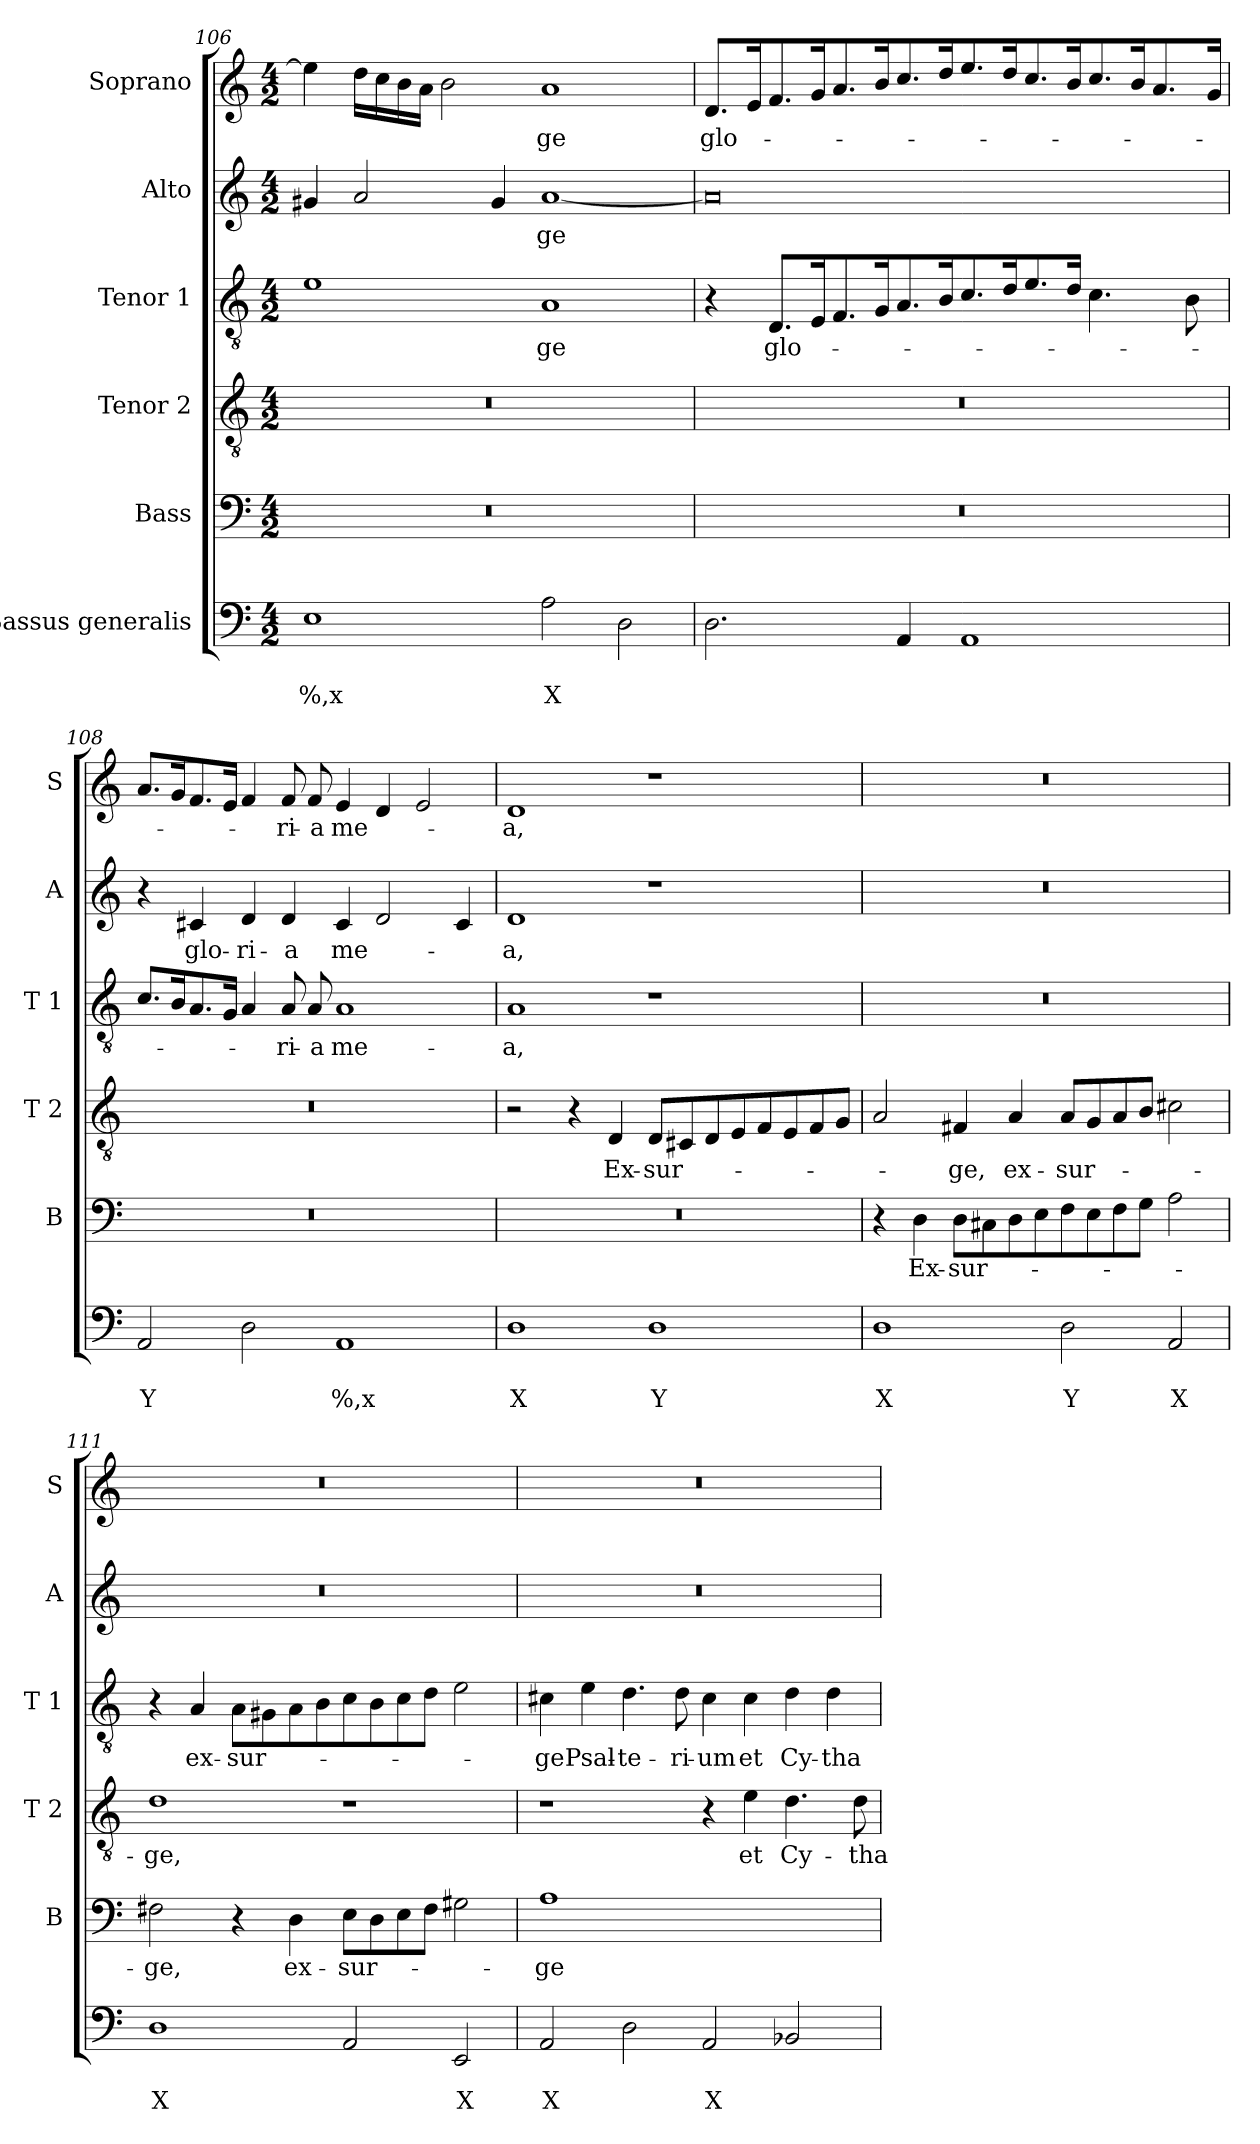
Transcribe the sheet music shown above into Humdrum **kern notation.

**kern	**text	**text	**kern	**text	**kern	**text	**kern	**text	**kern	**text	**kern	**text
*part6	*part6	*part6	*part5	*part5	*part4	*part4	*part3	*part3	*part2	*part2	*part1	*part1
*staff6	*staff6	*staff6	*staff5	*staff5	*staff4	*staff4	*staff3	*staff3	*staff2	*staff2	*staff1	*staff1
*I"Bassus generalis	*	*	*I"Bass	*	*I"Tenor 2	*	*I"Tenor 1	*	*I"Alto	*	*I"Soprano	*
*	*	*	*I'B	*	*I'T 2	*	*I'T 1	*	*I'A	*	*I'S	*
*clefF4	*	*	*clefF4	*	*clefGv2	*	*clefGv2	*	*clefG2	*	*clefG2	*
*k[]	*	*	*k[]	*	*k[]	*	*k[]	*	*k[]	*	*k[]	*
*C:	*	*	*C:	*	*C:	*	*C:	*	*C:	*	*C:	*
*M4/2	*	*	*M4/2	*	*M4/2	*	*M4/2	*	*M4/2	*	*M4/2	*
=106	=106	=106	=106	=106	=106	=106	=106	=106	=106	=106	=106	=106
*^	*	*	*	*	*	*	*	*	*	*	*	*
!	!	!	!LO:LY:b	!	!	!	!	!	!	!	!	!	!
1E	4ryy	.	%,x	0r	.	0r	.	1e	.	4g#X/	.	4ee\]	.
!	!	!	!LO:LY:b	!	!	!	!	!	!	!	!	!	!
.	4ryy	.	^,4	.	.	.	.	.	.	2a/	.	16dd\LL	.
.	.	.	.	.	.	.	.	.	.	.	.	16cc\	.
.	.	.	.	.	.	.	.	.	.	.	.	16b\	.
.	.	.	.	.	.	.	.	.	.	.	.	16a\JJ	.
!	!	!	!LO:LY:b	!	!	!	!	!	!	!	!	!	!
.	4ryy	.	%	.	.	.	.	.	.	.	.	2b\	.
!	!	!	!LO:LY:b	!	!	!	!	!	!	!	!	!	!
.	4ryy	.	x	.	.	.	.	.	.	4g#/	.	.	.
!	!	!	!LO:LY:b	!	!	!	!	!	!LO:LY:b	!	!LO:LY:b	!	!LO:LY:b
2A\	1ryy	.	X	.	.	.	.	1A	-ge	[1a	-ge	1a	-ge
2D\	.	.	.	.	.	.	.	.	.	.	.	.	.
*v	*v	*	*	*	*	*	*	*	*	*	*	*	*
!!LO:PB:g=z
=107	=107	=107	=107	=107	=107	=107	=107	=107	=107	=107	=107	=107
!	!	!	!	!	!	!	!	!	!	!	!	!LO:LY:b
2.D\	.	.	0r	.	0r	.	4r	.	0a]	.	8.d/L	glo-
.	.	.	.	.	.	.	.	.	.	.	16e/k	.
!	!	!	!	!	!	!	!	!LO:LY:b	!	!	!	!
.	.	.	.	.	.	.	8.D/L	glo-	.	.	8.f/	.
.	.	.	.	.	.	.	16E/k	.	.	.	16g/k	.
.	.	.	.	.	.	.	8.F/	.	.	.	8.a/	.
.	.	.	.	.	.	.	16G/k	.	.	.	16b/k	.
4AA/	.	.	.	.	.	.	8.A/	.	.	.	8.cc/	.
.	.	.	.	.	.	.	16B/k	.	.	.	16dd/k	.
1AA	.	.	.	.	.	.	8.c/	.	.	.	8.ee/	.
.	.	.	.	.	.	.	16d/k	.	.	.	16dd/k	.
.	.	.	.	.	.	.	8.e/	.	.	.	8.cc/	.
.	.	.	.	.	.	.	16d/Jk	.	.	.	16b/k	.
.	.	.	.	.	.	.	4.c\	.	.	.	8.cc/	.
.	.	.	.	.	.	.	.	.	.	.	16b/k	.
.	.	.	.	.	.	.	.	.	.	.	8.a/	.
.	.	.	.	.	.	.	8B\	.	.	.	.	.
.	.	.	.	.	.	.	.	.	.	.	16g/Jk	.
=108	=108	=108	=108	=108	=108	=108	=108	=108	=108	=108	=108	=108
*^	*	*	*	*	*	*	*	*	*	*	*	*
!	!	!	!LO:LY:b	!	!	!	!	!	!	!	!	!	!
2AA/	4ryy	.	Y	0r	.	0r	.	8.c/L	.	4r	.	8.a/L	.
.	.	.	.	.	.	.	.	16B/k	.	.	.	16g/k	.
!	!	!	!LO:LY:b	!	!	!	!	!	!	!	!LO:LY:b	!	!
.	4ryy	.	X	.	.	.	.	8.A/	.	4c#X/	glo-	8.f/	.
.	.	.	.	.	.	.	.	16G/Jk	.	.	.	16e/Jk	.
!	!	!	!	!	!	!	!	!	!	!	!LO:LY:b	!	!
2D\	2ryy	.	.	.	.	.	.	4A/	.	4d/	-ri-	4f/	.
!	!	!	!	!	!	!	!	!	!LO:LY:b	!	!LO:LY:b	!	!LO:LY:b
.	.	.	.	.	.	.	.	8A/	-ri-	4d/	-a	8f/	-ri-
!	!	!	!	!	!	!	!	!	!LO:LY:b	!	!	!	!LO:LY:b
.	.	.	.	.	.	.	.	8A/	-a	.	.	8f/	-a
!	!	!	!LO:LY:b	!	!	!	!	!	!LO:LY:b	!	!LO:LY:b	!	!LO:LY:b
1AA	4ryy	.	%,x	.	.	.	.	1A	me-	4c#/	me-	4e/	me-
!	!	!	!LO:LY:b	!	!	!	!	!	!	!	!	!	!
.	4ryy	.	^,4	.	.	.	.	.	.	2d/	.	4d/	.
!	!	!	!LO:LY:b	!	!	!	!	!	!	!	!	!	!
.	4ryy	.	%	.	.	.	.	.	.	.	.	2e/	.
!	!	!	!LO:LY:b	!	!	!	!	!	!	!	!	!	!
.	4ryy	.	x	.	.	.	.	.	.	4c#/	.	.	.
=109	=109	=109	=109	=109	=109	=109	=109	=109	=109	=109	=109	=109	=109
!	!	!	!LO:LY:b	!	!	!	!	!	!LO:LY:b	!	!LO:LY:b	!	!LO:LY:b
*v	*v	*	*	*	*	*	*	*	*	*	*	*	*
1D	.	X	0r	.	2r	.	1A	-a,	1d	-a,	1d	-a,
.	.	.	.	.	4r	.	.	.	.	.	.	.
!	!	!	!	!	!	!LO:LY:b	!	!	!	!	!	!
.	.	.	.	.	4D/	Ex-	.	.	.	.	.	.
!	!	!LO:LY:b	!	!	!	!LO:LY:b	!	!	!	!	!	!
1D	.	Y	.	.	8D/L	-sur-	1r	.	1r	.	1r	.
.	.	.	.	.	8C#X/	.	.	.	.	.	.	.
.	.	.	.	.	8D/	.	.	.	.	.	.	.
.	.	.	.	.	8E/	.	.	.	.	.	.	.
.	.	.	.	.	8F/	.	.	.	.	.	.	.
.	.	.	.	.	8E/	.	.	.	.	.	.	.
.	.	.	.	.	8F/	.	.	.	.	.	.	.
.	.	.	.	.	8G/J	.	.	.	.	.	.	.
!!LO:LB:g=z
=110	=110	=110	=110	=110	=110	=110	=110	=110	=110	=110	=110	=110
!	!	!LO:LY:b	!	!	!	!	!	!	!	!	!	!
1D	.	X	4r	.	2A/	.	0r	.	0r	.	0r	.
!	!	!	!	!LO:LY:b	!	!	!	!	!	!	!	!
.	.	.	4D\	Ex-	.	.	.	.	.	.	.	.
!	!	!	!	!LO:LY:b	!	!LO:LY:b	!	!	!	!	!	!
.	.	.	8D\L	-sur-	4F#X/	-ge,	.	.	.	.	.	.
.	.	.	8C#X\	.	.	.	.	.	.	.	.	.
!	!	!	!	!	!	!LO:LY:b	!	!	!	!	!	!
.	.	.	8D\	.	4A/	ex-	.	.	.	.	.	.
.	.	.	8E\	.	.	.	.	.	.	.	.	.
!	!	!LO:LY:b	!	!	!	!LO:LY:b	!	!	!	!	!	!
2D\	.	Y	8F\	.	8A/L	-sur-	.	.	.	.	.	.
.	.	.	8E\	.	8G/	.	.	.	.	.	.	.
.	.	.	8F\	.	8A/	.	.	.	.	.	.	.
.	.	.	8G\J	.	8B/J	.	.	.	.	.	.	.
!	!	!LO:LY:b	!	!	!	!	!	!	!	!	!	!
2AA/	.	X	2A\	.	2c#X\	.	.	.	.	.	.	.
=111	=111	=111	=111	=111	=111	=111	=111	=111	=111	=111	=111	=111
!	!	!LO:LY:b	!	!LO:LY:b	!	!LO:LY:b	!	!	!	!	!	!
1D	.	X	2F#X\	-ge,	1d	-ge,	4r	.	0r	.	0r	.
!	!	!	!	!	!	!	!	!LO:LY:b	!	!	!	!
.	.	.	.	.	.	.	4A/	ex-	.	.	.	.
!	!	!	!	!	!	!	!	!LO:LY:b	!	!	!	!
.	.	.	4r	.	.	.	8A\L	-sur-	.	.	.	.
.	.	.	.	.	.	.	8G#X\	.	.	.	.	.
!	!	!	!	!LO:LY:b	!	!	!	!	!	!	!	!
.	.	.	4D\	ex-	.	.	8A\	.	.	.	.	.
.	.	.	.	.	.	.	8B\	.	.	.	.	.
!	!	!	!	!LO:LY:b	!	!	!	!	!	!	!	!
2AA/	.	.	8E\L	-sur-	1r	.	8c\	.	.	.	.	.
.	.	.	8D\	.	.	.	8B\	.	.	.	.	.
.	.	.	8E\	.	.	.	8c\	.	.	.	.	.
.	.	.	8F#\J	.	.	.	8d\J	.	.	.	.	.
!	!	!LO:LY:b	!	!	!	!	!	!	!	!	!	!
2EE/	.	X	2G#X\	.	.	.	2e\	.	.	.	.	.
=112	=112	=112	=112	=112	=112	=112	=112	=112	=112	=112	=112	=112
!	!	!LO:LY:b	!	!LO:LY:b	!	!	!	!LO:LY:b	!	!	!	!
2AA/	.	X	1A	-ge	1r	.	4c#X\	-ge	0r	.	0r	.
!	!	!	!	!	!	!	!	!LO:LY:b	!	!	!	!
.	.	.	.	.	.	.	4e\	Psal-	.	.	.	.
!	!	!	!	!	!	!	!	!LO:LY:b	!	!	!	!
2D\	.	.	.	.	.	.	4.d\	-te-	.	.	.	.
!	!	!	!	!	!	!	!	!LO:LY:b	!	!	!	!
.	.	.	.	.	.	.	8d\	-ri-	.	.	.	.
!	!	!LO:LY:b	!	!	!	!	!	!LO:LY:b	!	!	!	!
2AA/	.	X	1ryy	.	4r	.	4c#\	-um	.	.	.	.
!	!	!	!	!	!	!LO:LY:b	!	!LO:LY:b	!	!	!	!
.	.	.	.	.	4e\	et	4c#\	et	.	.	.	.
!	!	!	!	!	!	!LO:LY:b	!	!LO:LY:b	!	!	!	!
2BB-X/	.	.	.	.	4.d\	Cy-	4d\	Cy-	.	.	.	.
!	!	!	!	!	!	!	!	!LO:LY:b	!	!	!	!
.	.	.	.	.	.	.	4d\	-tha-	.	.	.	.
!	!	!	!	!	!	!LO:LY:b	!	!	!	!	!	!
.	.	.	.	.	8d\	-tha-	.	.	.	.	.	.
=	=	=	=	=	=	=	=	=	=	=	=	=
*-	*-	*-	*-	*-	*-	*-	*-	*-	*-	*-	*-	*-
